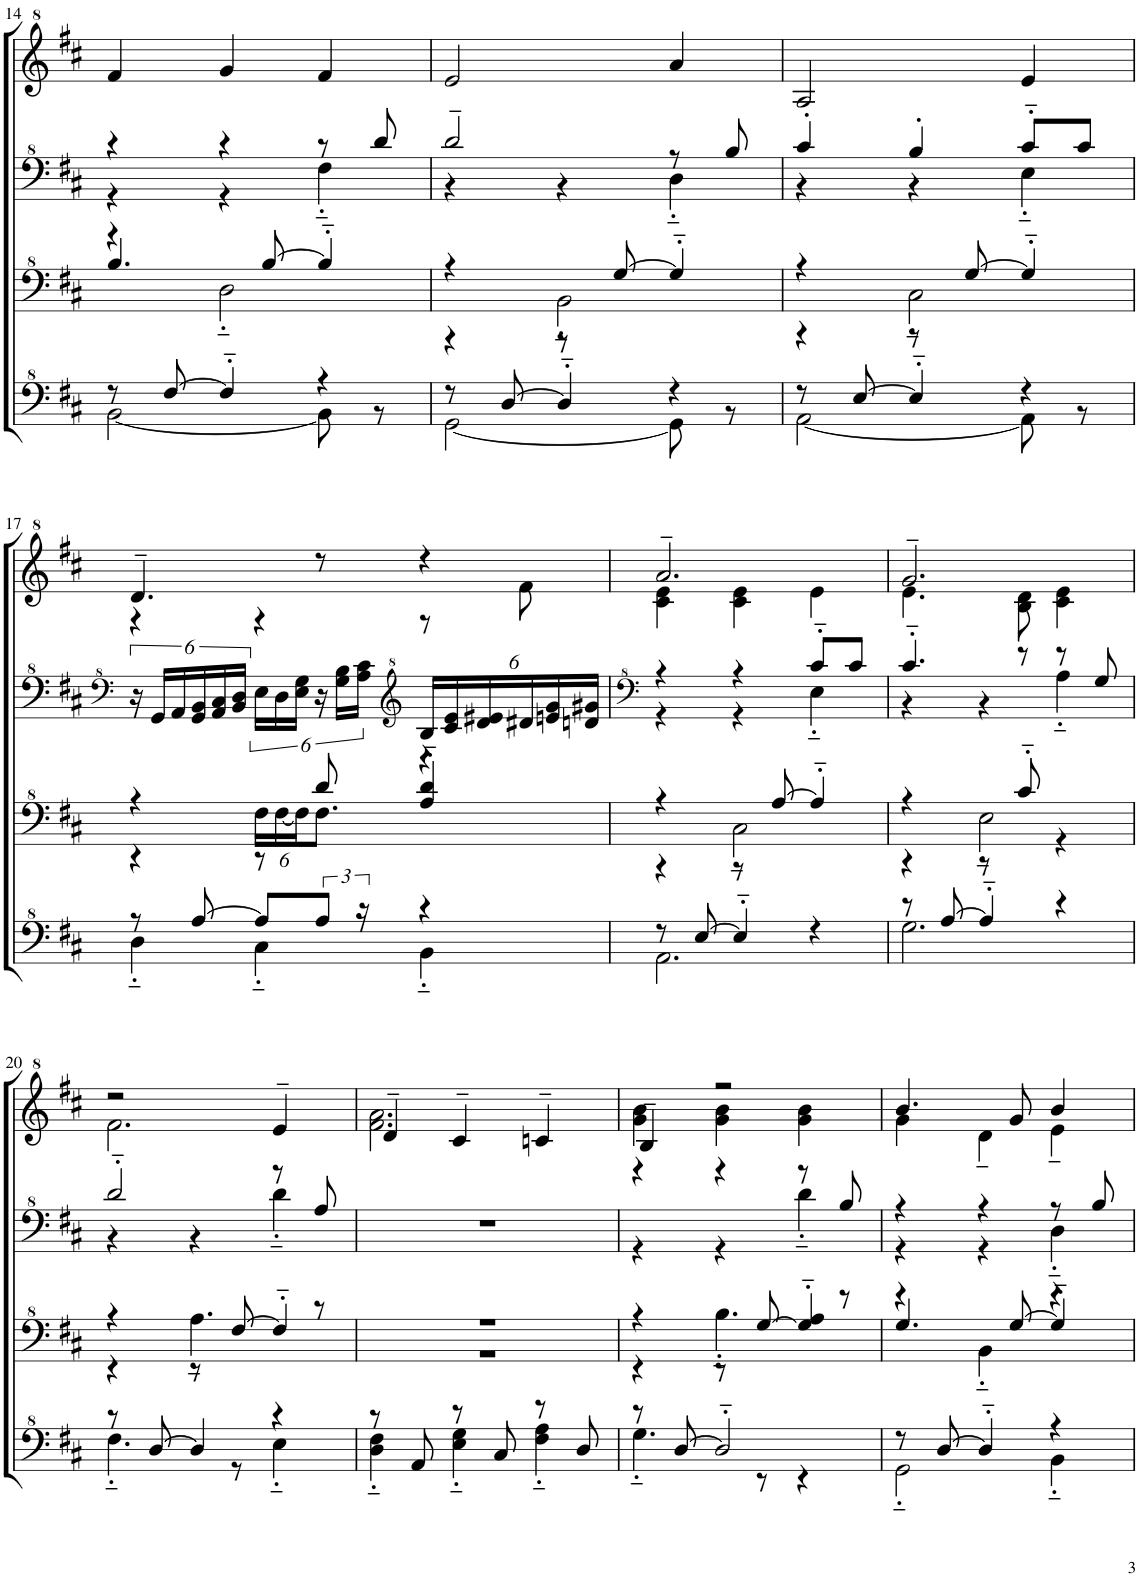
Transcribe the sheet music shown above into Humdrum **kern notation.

**kern	**kern	**kern	**kern
*part1	*part1	*part1	*part1
*staff4	*staff3	*staff2	*staff1
*I"Model III	*	*	*
!!LO:PB:g=z
*clefF^4	*clefF^4	*clefF^4	*clefG^2
*k[f#c#]	*k[f#c#]	*k[f#c#]	*k[f#c#]
*M3/4	*M3/4	*M3/4	*M3/4
=14	=14	=14	=14
*^	*^	*^	*
8r	[2B\	4.b/	4r	4r	4r	4ff#/
[8f#/	.	.	.	.	.	.
4f#'~/]	.	.	2d'~\	4r	4r	4gg/
.	.	[8b/	.	.	.	.
4r	8B\]	4b'~/]	.	8r	4f#'~\	4ff#/
.	8r	.	.	8dd/	.	.
=15	=15	=15	=15	=15	=15	=15
8r	[2G\	4r	4r	2dd~/	4r	2ee/
[8d/	.	.	.	.	.	.
4d'~/]	.	8r	2B'~\	.	4r	.
.	.	[8g/	.	.	.	.
4r	8G\]	4g'~/]	.	8r	4d'~\	4aa/
.	8r	.	.	8b/	.	.
=16	=16	=16	=16	=16	=16	=16
8r	[2A\	4r	4r	4cc#'/	4r	2a/
[8e/	.	.	.	.	.	.
4e'~/]	.	8r	2c#'~\	4b'/	4r	.
.	.	[8g/	.	.	.	.
4r	8A\]	4g'~/]	.	8cc#'~/L	4e'~\	4ee/
.	8r	.	.	8cc#/J	.	.
*	*	*	*	*v	*v	*
!!LO:LB:g=z
=17	=17	=17	=17	=17	=17
*	*	*	*	*clefF^4	*
*	*	*	*	*	*^
8r	4d'~\	4r	4r	24r	4.dd~/	4r
.	.	.	.	24G/LL	.	.
.	.	.	.	24A/	.	.
[8a/	.	.	.	24G/ 24B/	.	.
.	.	.	.	24A/ 24c#/	.	.
.	.	.	.	24B/ 24d/JJ	.	.
*	*	*	*Xbrackettup	*	*	*
8a/L]	4c#'~\	8r	24f#\LL	24e\LL	.	4r
.	.	.	[24f#\	24d\	.	.
.	.	.	24f#\J]	24e\ 24g\JJ	.	.
12a/J	.	8dd/	12.f#\J	24r	8r	.
.	.	.	.	24g\ 24b\LL	.	.
24r	.	.	.	24a\ 24cc#\JJ	.	.
*	*	*	*	*clefG^2	*	*
*	*	*	*	*Xbrackettup	*	*
4r	4B'~\	4a/'~ 4dd/'~	4r	24b/LL	4r	8r
.	.	.	.	24cc#/ 24ee/	.	.
.	.	.	.	24dd/ 24ee#X/	.	.
.	.	.	.	24dd#X/	.	8ff#\
.	.	.	.	24een/ 24gg/	.	.
.	.	.	.	24ddn/ 24gg#X/JJ	.	.
=18	=18	=18	=18	=18	=18	=18
*	*	*	*	*clefF^4	*	*
*	*	*	*	*^	*	*
8r	2.A\	4r	4r	4r	4r	2.aa~/	4cc#\ 4ee\
[8e/	.	.	.	.	.	.	.
4e'~/]	.	8r	2c#'~\	4r	4r	.	4cc#\ 4ee\
.	.	[8a/	.	.	.	.	.
4r	.	4a'~/]	.	8cc#'~/L	4e'~\	.	4ee\
.	.	.	.	8cc#/J	.	.	.
=19	=19	=19	=19	=19	=19	=19	=19
8r	2.g\	4r	4r	4.cc#'~/	4r	2.gg~/	4.ee\
[8a/	.	.	.	.	.	.	.
4a'~/]	.	8r	2e'~\	.	4r	.	.
.	.	8cc#'~/	.	8r	.	.	8b\ 8dd\
4r	.	4r	.	8r	4a'~\	.	4cc#\ 4ee\
.	.	.	.	8g/	.	.	.
!!LO:LB:g=z	!!
=20	=20	=20	=20	=20	=20	=20	=20
8r	4.f#'~\	4r	4r	2dd'~/	4r	2r	2.ff#\
[8d/	.	.	.	.	.	.	.
4d/]	.	8r	4.a'~\	.	4r	.	.
.	8r	[8f#/	.	.	.	.	.
4r	4e'~\	4f#'~/]	.	8r	4dd'~\	4ee~/	.
.	.	.	8r	8a/	.	.	.
*	*	*	*	*v	*v	*	*
=21	=21	=21	=21	=21	=21	=21
8r	4d\'~ 4f#\'~	2.r	2.r	2.r	4dd~/	2.ff#\ 2.aa\
8A/	.	.	.	.	.	.
8r	4e\'~ 4g\'~	.	.	.	4cc#~/	.
8c#/	.	.	.	.	.	.
8r	4f#\'~ 4a\'~	.	.	.	4ccn~/	.
8d/	.	.	.	.	.	.
=22	=22	=22	=22	=22	=22	=22
*	*	*	*	*^	*	*
8r	4.g'~\	4r	4r	4r	4r	4b~/	4gg\ 4bb\
[8d/	.	.	.	.	.	.	.
2d'~/]	.	8r	4.b'~\	4r	4r	2r	4gg\ 4bb\
.	8r	[8g/	.	.	.	.	.
.	4r	4g/]'~ 4a/'~	.	8r	4dd'~\	.	4gg\ 4bb\
.	.	.	8r	8b/	.	.	.
=23	=23	=23	=23	=23	=23	=23	=23
8r	2G'~\	4.g/	4r	4r	4r	4.bb/	4gg\
[8d/	.	.	.	.	.	.	.
4d'~/]	.	.	4B'~\	4r	4r	.	4dd~\
.	.	[8g/	.	.	.	8gg/	.
4r	4B'~\	4g'~/]	4r	8r	4d'~\	4bb/	4ee~\
.	.	.	.	8b/	.	.	.
*v	*v	*	*	*	*	*	*
*	*v	*v	*	*	*	*
*	*	*v	*v	*	*
*	*	*	*v	*v
=	=	=	=
*-	*-	*-	*-
